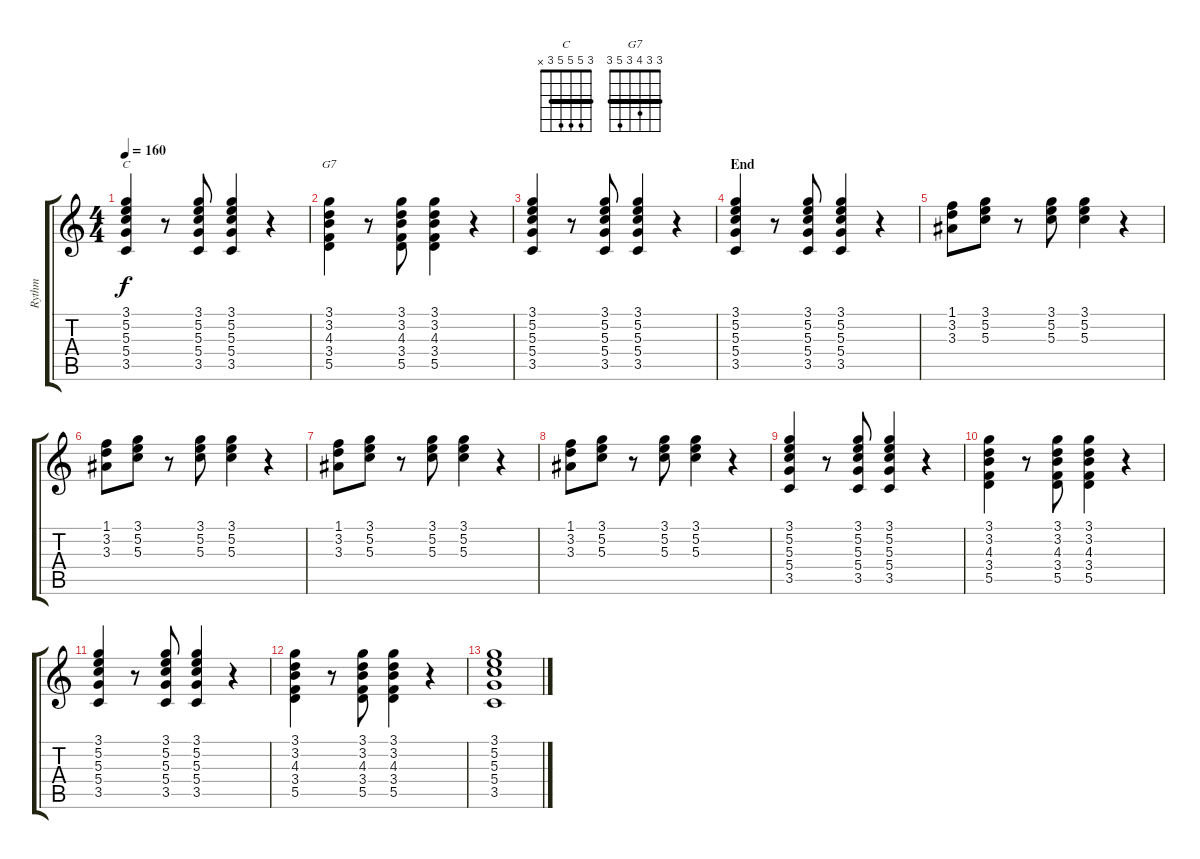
\track ("Rythm" "Rythm") {instrument acousticguitarnylon}
\staff {score tabs}
\tuning (E4 B3 G3 D3 A2 E2) {hide}
\chord ("C" 3 5 5 5 3 x) {barre 3}
\chord ("G7" 3 3 4 3 5 3) {barre 3}
\ts (4 4)
\tempo 160
\clef g2
\ks c
(3.1 5.2 5.3 5.4 3.5).4{ch "C" dy f} r.8 (3.1 5.2 5.3 5.4 3.5).8 (3.1 5.2 5.3 5.4 3.5).4 r.4 |
(3.1 3.2 4.3 3.4 5.5).4{ch "G7"} r.8 (3.1 3.2 4.3 3.4 5.5).8 (3.1 3.2 4.3 3.4 5.5).4 r.4 |
(3.1 5.2 5.3 5.4 3.5).4 r.8 (3.1 5.2 5.3 5.4 3.5).8 (3.1 5.2 5.3 5.4 3.5).4 r.4 |
\section ("" "End")
(3.1 5.2 5.3 5.4 3.5).4 r.8 (3.1 5.2 5.3 5.4 3.5).8 (3.1 5.2 5.3 5.4 3.5).4 r.4 |
(1.1 3.2 3.3).8 (3.1 5.2 5.3).8 r.8 (3.1 5.2 5.3).8 (3.1 5.2 5.3).4 r.4 |
(1.1 3.2 3.3).8 (3.1 5.2 5.3).8 r.8 (3.1 5.2 5.3).8 (3.1 5.2 5.3).4 r.4 |
(1.1 3.2 3.3).8 (3.1 5.2 5.3).8 r.8 (3.1 5.2 5.3).8 (3.1 5.2 5.3).4 r.4 |
(1.1 3.2 3.3).8 (3.1 5.2 5.3).8 r.8 (3.1 5.2 5.3).8 (3.1 5.2 5.3).4 r.4 |
(3.1 5.2 5.3 5.4 3.5).4 r.8 (3.1 5.2 5.3 5.4 3.5).8 (3.1 5.2 5.3 5.4 3.5).4 r.4 |
(3.1 3.2 4.3 3.4 5.5).4 r.8 (3.1 3.2 4.3 3.4 5.5).8 (3.1 3.2 4.3 3.4 5.5).4 r.4 |
(3.1 5.2 5.3 5.4 3.5).4 r.8 (3.1 5.2 5.3 5.4 3.5).8 (3.1 5.2 5.3 5.4 3.5).4 r.4 |
(3.1 3.2 4.3 3.4 5.5).4 r.8 (3.1 3.2 4.3 3.4 5.5).8 (3.1 3.2 4.3 3.4 5.5).4 r.4 |
(3.1 5.2 5.3 5.4 3.5).1
